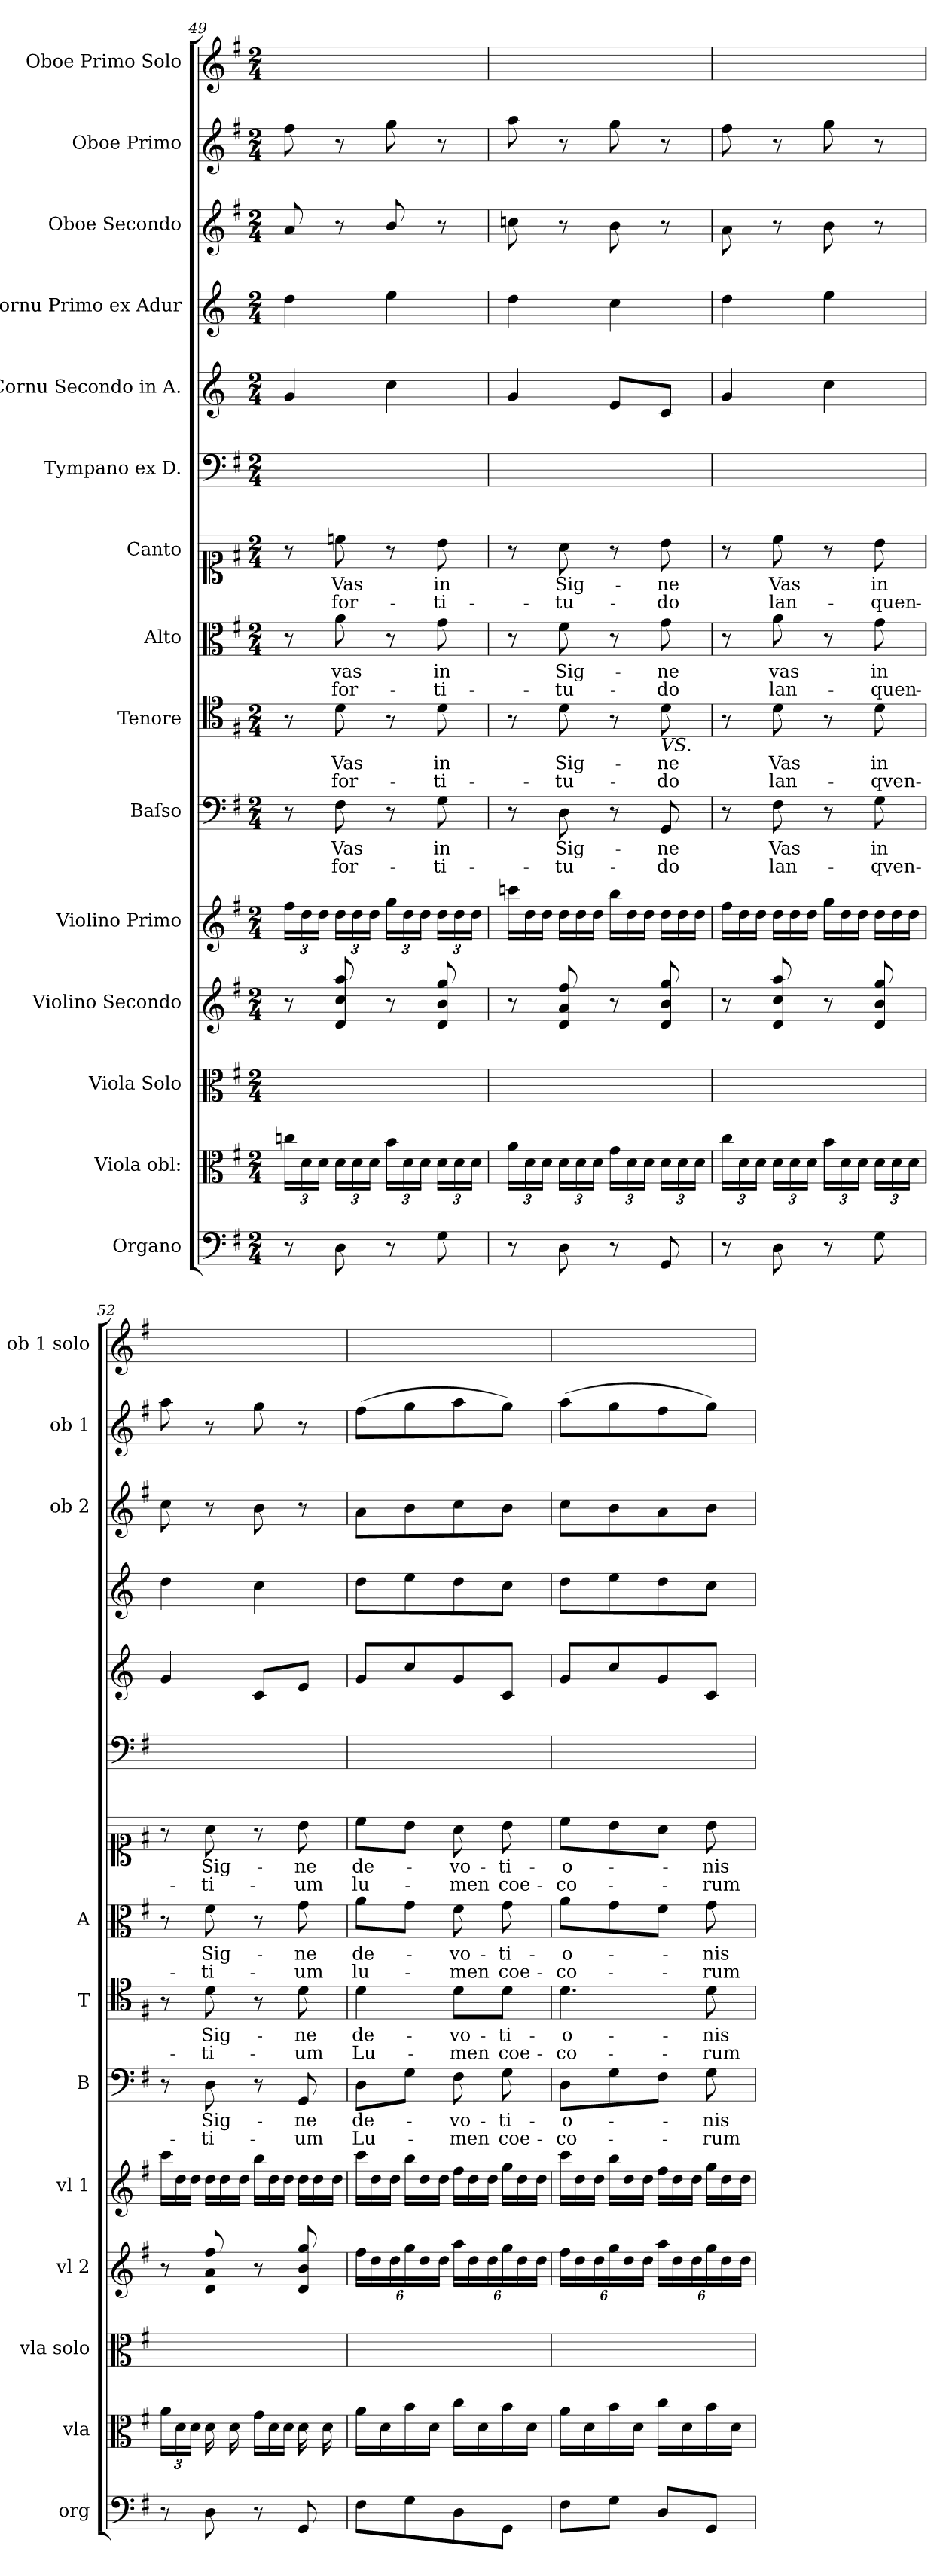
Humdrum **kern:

**kern	**kern	**kern	**kern	**dynam	**kern	**dynam	**kern	**text	**text	**kern	**text	**text	**kern	**text	**text	**kern	**text	**text	**kern	**kern	**kern	**kern	**kern	**kern
*part15	*part14	*part13	*part12	*part12	*part11	*part11	*part10	*part10	*part10	*part9	*part9	*part9	*part8	*part8	*part8	*part7	*part7	*part7	*part6	*part5	*part4	*part3	*part2	*part1
*staff15	*staff14	*staff13	*staff12	*staff12	*staff11	*staff11	*staff10	*staff10	*staff10	*staff9	*staff9	*staff9	*staff8	*staff8	*staff8	*staff7	*staff7	*staff7	*staff6	*staff5	*staff4	*staff3	*staff2	*staff1
*I"Organo	*I"Viola obl:	*I"Viola Solo	*I"Violino Secondo	*	*I"Violino Primo	*	*I"Baſso	*	*	*I"Tenore	*	*	*I"Alto	*	*	*I"Canto	*	*	*I"Tympano ex D.	*I"Cornu Secondo in A.	*I"Cornu Primo ex Adur	*I"Oboe Secondo	*I"Oboe Primo	*I"Oboe Primo Solo
*I'org	*I'vla	*I'vla solo	*I'vl 2	*	*I'vl 1	*	*I'B	*	*	*I'T	*	*	*I'A	*	*	*	*	*	*	*	*	*I'ob 2	*I'ob 1	*I'ob 1 solo
*clefF4	*clefC3	*clefC3	*clefG2	*	*clefG2	*	*clefF4	*	*	*clefC4	*	*	*clefC3	*	*	*clefC1	*	*	*clefF4	*clefG2	*clefG2	*clefG2	*clefG2	*clefG2
*	*	*	*	*	*	*	*	*	*	*	*	*	*	*	*	*	*	*	*	*ITrd3c5	*ITrd3c5	*	*	*
*k[f#]	*k[f#]	*k[f#]	*k[f#]	*	*k[f#]	*	*k[f#]	*	*	*k[f#]	*	*	*k[f#]	*	*	*k[f#]	*	*	*k[f#]	*k[f#]	*k[f#]	*k[f#]	*k[f#]	*k[f#]
*G:	*G:	*G:	*G:	*	*G:	*	*G:	*	*	*G:	*	*	*G:	*	*	*G:	*	*	*G:	*G:	*G:	*G:	*G:	*G:
*M2/4	*M2/4	*M2/4	*M2/4	*	*M2/4	*	*M2/4	*	*	*M2/4	*	*	*M2/4	*	*	*M2/4	*	*	*M2/4	*M2/4	*M2/4	*M2/4	*M2/4	*M2/4
=49	=49	=49	=49	=49	=49	=49	=49	=49	=49	=49	=49	=49	=49	=49	=49	=49	=49	=49	=49	=49	=49	=49	=49	=49
8r	24ccn\LL	2ryy	8r	.	24ff#\LL	.	8r	.	.	8r	.	.	8r	.	.	8r	.	.	2ryy	4d/	4a\	8a/	8ff#\	2ryy
.	24d\	.	.	.	24dd\	.	.	.	.	.	.	.	.	.	.	.	.	.	.	.	.	.	.	.
.	24d\JJ	.	.	.	24dd\JJ	.	.	.	.	.	.	.	.	.	.	.	.	.	.	.	.	.	.	.
!	!	!	!	!	!	!LO:DY:b:rj	!	!	!	!	!	!	!	!	!	!	!	!	!	!	!	!	!	!
8D\	24d\LL	.	8d/ 8cc/ 8aa/	ffor	24dd\LL	ffor	8F#\	Vas	for-	8d\	Vas	for-	8a\	vas	for-	8ccn\	Vas	for-	.	.	.	8r	8r	.
.	24d\	.	.	.	24dd\	.	.	.	.	.	.	.	.	.	.	.	.	.	.	.	.	.	.	.
.	24d\JJ	.	.	.	24dd\JJ	.	.	.	.	.	.	.	.	.	.	.	.	.	.	.	.	.	.	.
8r	24b\LL	.	8r	.	24gg\LL	.	8r	.	.	8r	.	.	8r	.	.	8r	.	.	.	4g\	4b\	8b/	8gg\	.
.	24d\	.	.	.	24dd\	.	.	.	.	.	.	.	.	.	.	.	.	.	.	.	.	.	.	.
.	24d\JJ	.	.	.	24dd\JJ	.	.	.	.	.	.	.	.	.	.	.	.	.	.	.	.	.	.	.
8G\	24d\LL	.	8d/ 8b/ 8gg/	.	24dd\LL	.	8G\	in	-ti-	8d\	in	-ti-	8g\	in	-ti-	8b\	in	-ti-	.	.	.	8r	8r	.
.	24d\	.	.	.	24dd\	.	.	.	.	.	.	.	.	.	.	.	.	.	.	.	.	.	.	.
.	24d\JJ	.	.	.	24dd\JJ	.	.	.	.	.	.	.	.	.	.	.	.	.	.	.	.	.	.	.
=50	=50	=50	=50	=50	=50	=50	=50	=50	=50	=50	=50	=50	=50	=50	=50	=50	=50	=50	=50	=50	=50	=50	=50	=50
*	*	*	*	*	*Xtuplet	*	*	*	*	*	*	*	*	*	*	*	*	*	*	*	*	*	*	*
8r	24a\LL	2ryy	8r	.	24cccn\LL	.	8r	.	.	8r	.	.	8r	.	.	8r	.	.	2ryy	4d/	4a\	8ccn\	8aa\	2ryy
.	24d\	.	.	.	24dd\	.	.	.	.	.	.	.	.	.	.	.	.	.	.	.	.	.	.	.
.	24d\JJ	.	.	.	24dd\JJ	.	.	.	.	.	.	.	.	.	.	.	.	.	.	.	.	.	.	.
8D\	24d\LL	.	8d/ 8a/ 8ff#/	.	24dd\LL	.	8D\	Sig-	-tu-	8d\	Sig-	-tu-	8f#\	Sig-	-tu-	8a\	Sig-	-tu-	.	.	.	8r	8r	.
.	24d\	.	.	.	24dd\	.	.	.	.	.	.	.	.	.	.	.	.	.	.	.	.	.	.	.
.	24d\JJ	.	.	.	24dd\JJ	.	.	.	.	.	.	.	.	.	.	.	.	.	.	.	.	.	.	.
8r	24g\LL	.	8r	.	24bb\LL	.	8r	.	.	8r	.	.	8r	.	.	8r	.	.	.	8B/L	4g\	8b\	8gg\	.
.	24d\	.	.	.	24dd\	.	.	.	.	.	.	.	.	.	.	.	.	.	.	.	.	.	.	.
.	24d\JJ	.	.	.	24dd\JJ	.	.	.	.	.	.	.	.	.	.	.	.	.	.	.	.	.	.	.
!	!	!	!	!	!	!	!	!	!	!LO:TX:b:i:t=VS.	!	!	!	!	!	!	!	!	!	!	!	!	!	!
8GG/	24d\LL	.	8d/ 8b/ 8gg/	.	24dd\LL	.	8GG/	-ne	-do	8d\	-ne	-do	8g\	-ne	-do	8b\	-ne	-do	.	8G/J	.	8r	8r	.
.	24d\	.	.	.	24dd\	.	.	.	.	.	.	.	.	.	.	.	.	.	.	.	.	.	.	.
.	24d\JJ	.	.	.	24dd\JJ	.	.	.	.	.	.	.	.	.	.	.	.	.	.	.	.	.	.	.
=51	=51	=51	=51	=51	=51	=51	=51	=51	=51	=51	=51	=51	=51	=51	=51	=51	=51	=51	=51	=51	=51	=51	=51	=51
8r	24cc\LL	2ryy	8r	.	24ff#\LL	.	8r	.	.	8r	.	.	8r	.	.	8r	.	.	2ryy	4d/	4a\	8a\	8ff#\	2ryy
.	24d\	.	.	.	24dd\	.	.	.	.	.	.	.	.	.	.	.	.	.	.	.	.	.	.	.
.	24d\JJ	.	.	.	24dd\JJ	.	.	.	.	.	.	.	.	.	.	.	.	.	.	.	.	.	.	.
8D\	24d\LL	.	8d/ 8cc/ 8aa/	.	24dd\LL	.	8F#\	Vas	lan-	8d\	Vas	lan-	8a\	vas	lan-	8cc\	Vas	lan-	.	.	.	8r	8r	.
.	24d\	.	.	.	24dd\	.	.	.	.	.	.	.	.	.	.	.	.	.	.	.	.	.	.	.
.	24d\JJ	.	.	.	24dd\JJ	.	.	.	.	.	.	.	.	.	.	.	.	.	.	.	.	.	.	.
8r	24b\LL	.	8r	.	24gg\LL	.	8r	.	.	8r	.	.	8r	.	.	8r	.	.	.	4g\	4b\	8b\	8gg\	.
.	24d\	.	.	.	24dd\	.	.	.	.	.	.	.	.	.	.	.	.	.	.	.	.	.	.	.
.	24d\JJ	.	.	.	24dd\JJ	.	.	.	.	.	.	.	.	.	.	.	.	.	.	.	.	.	.	.
8G\	24d\LL	.	8d/ 8b/ 8gg/	.	24dd\LL	.	8G\	in	-qven-	8d\	in	-qven-	8g\	in	-quen-	8b\	in	-quen-	.	.	.	8r	8r	.
.	24d\	.	.	.	24dd\	.	.	.	.	.	.	.	.	.	.	.	.	.	.	.	.	.	.	.
.	24d\JJ	.	.	.	24dd\JJ	.	.	.	.	.	.	.	.	.	.	.	.	.	.	.	.	.	.	.
=52	=52	=52	=52	=52	=52	=52	=52	=52	=52	=52	=52	=52	=52	=52	=52	=52	=52	=52	=52	=52	=52	=52	=52	=52
8r	24a\LL	2ryy	8r	.	24ccc\LL	.	8r	.	.	8r	.	.	8r	.	.	8r	.	.	2ryy	4d/	4a\	8cc\	8aa\	2ryy
.	24d\	.	.	.	24dd\	.	.	.	.	.	.	.	.	.	.	.	.	.	.	.	.	.	.	.
.	24d\JJ	.	.	.	24dd\JJ	.	.	.	.	.	.	.	.	.	.	.	.	.	.	.	.	.	.	.
*	*tremolo	*	*	*	*	*	*	*	*	*	*	*	*	*	*	*	*	*	*	*	*	*	*	*
8D\	16d\	.	8d/ 8a/ 8ff#/	.	24dd\LL	.	8D\	Sig-	-ti-	8d\	Sig-	-ti-	8f#\	Sig-	-ti-	8a\	Sig-	-ti-	.	.	.	8r	8r	.
.	.	.	.	.	24dd\	.	.	.	.	.	.	.	.	.	.	.	.	.	.	.	.	.	.	.
.	16d\	.	.	.	.	.	.	.	.	.	.	.	.	.	.	.	.	.	.	.	.	.	.	.
*	*Xtremolo	*	*	*	*	*	*	*	*	*	*	*	*	*	*	*	*	*	*	*	*	*	*	*
.	.	.	.	.	24dd\JJ	.	.	.	.	.	.	.	.	.	.	.	.	.	.	.	.	.	.	.
*	*Xtuplet	*	*	*	*	*	*	*	*	*	*	*	*	*	*	*	*	*	*	*	*	*	*	*
8r	24g\LL	.	8r	.	24bb\LL	.	8r	.	.	8r	.	.	8r	.	.	8r	.	.	.	8G/L	4g\	8b\	8gg\	.
.	24d\	.	.	.	24dd\	.	.	.	.	.	.	.	.	.	.	.	.	.	.	.	.	.	.	.
.	24d\JJ	.	.	.	24dd\JJ	.	.	.	.	.	.	.	.	.	.	.	.	.	.	.	.	.	.	.
*	*tremolo	*	*	*	*	*	*	*	*	*	*	*	*	*	*	*	*	*	*	*	*	*	*	*
8GG/	16d\	.	8d/ 8b/ 8gg/	.	24dd\LL	.	8GG/	-ne	-um	8d\	-ne	-um	8g\	-ne	-um	8b\	-ne	-um	.	8B/J	.	8r	8r	.
.	.	.	.	.	24dd\	.	.	.	.	.	.	.	.	.	.	.	.	.	.	.	.	.	.	.
.	16d\	.	.	.	.	.	.	.	.	.	.	.	.	.	.	.	.	.	.	.	.	.	.	.
*	*Xtremolo	*	*	*	*	*	*	*	*	*	*	*	*	*	*	*	*	*	*	*	*	*	*	*
.	.	.	.	.	24dd\JJ	.	.	.	.	.	.	.	.	.	.	.	.	.	.	.	.	.	.	.
=53	=53	=53	=53	=53	=53	=53	=53	=53	=53	=53	=53	=53	=53	=53	=53	=53	=53	=53	=53	=53	=53	=53	=53	=53
*	*	*	*Xbrackettup	*	*	*	*	*	*	*	*	*	*	*	*	*	*	*	*	*	*	*	*	*
8F#\L	16a\LL	2ryy	24ff#\LL	.	24ccc\LL	.	8D\L	de-	Lu-	4d\	de-	Lu-	8a\L	de-	lu-	8cc\L	de-	lu-	2ryy	8d/L	8a\L	8a\L	(8ff#\L	2ryy
.	.	.	24dd\	.	24dd\	.	.	.	.	.	.	.	.	.	.	.	.	.	.	.	.	.	.	.
.	16d\	.	.	.	.	.	.	.	.	.	.	.	.	.	.	.	.	.	.	.	.	.	.	.
.	.	.	24dd\	.	24dd\JJ	.	.	.	.	.	.	.	.	.	.	.	.	.	.	.	.	.	.	.
8G\	16b\	.	24gg\	.	24bb\LL	.	8G\J	.	.	.	.	.	8g\J	.	.	8b\J	.	.	.	8g/	8b\	8b\	8gg\	.
.	.	.	24dd\	.	24dd\	.	.	.	.	.	.	.	.	.	.	.	.	.	.	.	.	.	.	.
.	16d\JJ	.	.	.	.	.	.	.	.	.	.	.	.	.	.	.	.	.	.	.	.	.	.	.
.	.	.	24dd\JJ	.	24dd\JJ	.	.	.	.	.	.	.	.	.	.	.	.	.	.	.	.	.	.	.
8D\	16cc\LL	.	24aa\LL	.	24ff#\LL	.	8F#\	-vo-	-men	8d\L	-vo-	-men	8f#\	-vo-	-men	8a\	-vo-	-men	.	8d/	8a\	8cc\	8aa\	.
.	.	.	24dd\	.	24dd\	.	.	.	.	.	.	.	.	.	.	.	.	.	.	.	.	.	.	.
.	16d\	.	.	.	.	.	.	.	.	.	.	.	.	.	.	.	.	.	.	.	.	.	.	.
.	.	.	24dd\	.	24dd\JJ	.	.	.	.	.	.	.	.	.	.	.	.	.	.	.	.	.	.	.
8GG\J	16b\	.	24gg\	.	24gg\LL	.	8G\	-ti-	coe-	8d\J	-ti-	coe-	8g\	-ti-	coe-	8b\	-ti-	coe-	.	8G/J	8g\J	8b\J	8gg\J)	.
.	.	.	24dd\	.	24dd\	.	.	.	.	.	.	.	.	.	.	.	.	.	.	.	.	.	.	.
.	16d\JJ	.	.	.	.	.	.	.	.	.	.	.	.	.	.	.	.	.	.	.	.	.	.	.
.	.	.	24dd\JJ	.	24dd\JJ	.	.	.	.	.	.	.	.	.	.	.	.	.	.	.	.	.	.	.
=54	=54	=54	=54	=54	=54	=54	=54	=54	=54	=54	=54	=54	=54	=54	=54	=54	=54	=54	=54	=54	=54	=54	=54	=54
8F#\L	16a\LL	2ryy	24ff#\LL	.	24ccc\LL	.	8D\L	-o-	-co-	4.d\	-o-	-co-	8a\L	-o-	-co-	8cc\L	-o-	-co-	2ryy	8d/L	8a\L	8cc\L	(8aa\L	2ryy
.	.	.	24dd\	.	24dd\	.	.	.	.	.	.	.	.	.	.	.	.	.	.	.	.	.	.	.
.	16d\	.	.	.	.	.	.	.	.	.	.	.	.	.	.	.	.	.	.	.	.	.	.	.
.	.	.	24dd\	.	24dd\JJ	.	.	.	.	.	.	.	.	.	.	.	.	.	.	.	.	.	.	.
8G\J	16b\	.	24gg\	.	24bb\LL	.	8G\	.	.	.	.	.	8g\	.	.	8b\	.	.	.	8g/	8b\	8b\	8gg\	.
.	.	.	24dd\	.	24dd\	.	.	.	.	.	.	.	.	.	.	.	.	.	.	.	.	.	.	.
.	16d\JJ	.	.	.	.	.	.	.	.	.	.	.	.	.	.	.	.	.	.	.	.	.	.	.
.	.	.	24dd\JJ	.	24dd\JJ	.	.	.	.	.	.	.	.	.	.	.	.	.	.	.	.	.	.	.
8D/L	16cc\LL	.	24aa\LL	.	24ff#\LL	.	8F#\J	.	.	.	.	.	8f#\J	.	.	8a\J	.	.	.	8d/	8a\	8a\	8ff#\	.
.	.	.	24dd\	.	24dd\	.	.	.	.	.	.	.	.	.	.	.	.	.	.	.	.	.	.	.
.	16d\	.	.	.	.	.	.	.	.	.	.	.	.	.	.	.	.	.	.	.	.	.	.	.
.	.	.	24dd\	.	24dd\JJ	.	.	.	.	.	.	.	.	.	.	.	.	.	.	.	.	.	.	.
8GG/J	16b\	.	24gg\	.	24gg\LL	.	8G\	-nis	-rum	8d\	-nis	-rum	8g\	-nis	-rum	8b\	-nis	-rum	.	8G/J	8g\J	8b\J	8gg\J)	.
.	.	.	24dd\	.	24dd\	.	.	.	.	.	.	.	.	.	.	.	.	.	.	.	.	.	.	.
.	16d\JJ	.	.	.	.	.	.	.	.	.	.	.	.	.	.	.	.	.	.	.	.	.	.	.
.	.	.	24dd\JJ	.	24dd\JJ	.	.	.	.	.	.	.	.	.	.	.	.	.	.	.	.	.	.	.
=	=	=	=	=	=	=	=	=	=	=	=	=	=	=	=	=	=	=	=	=	=	=	=	=
*-	*-	*-	*-	*-	*-	*-	*-	*-	*-	*-	*-	*-	*-	*-	*-	*-	*-	*-	*-	*-	*-	*-	*-	*-
